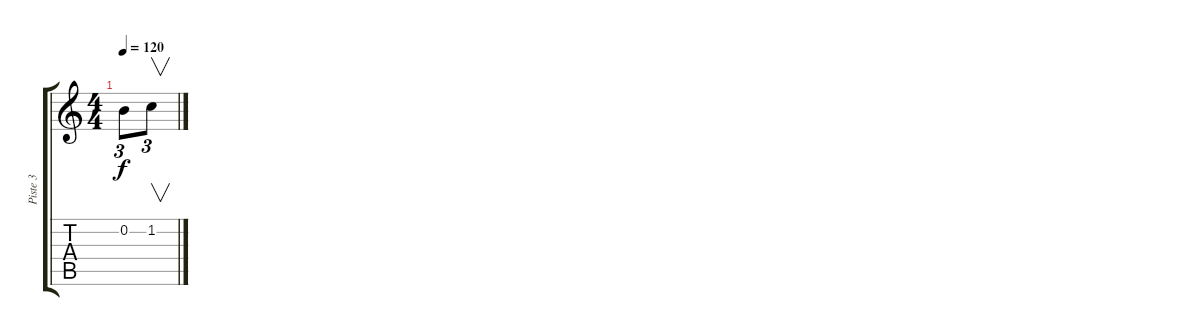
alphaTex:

\track ("Piste 3" "Piste 3") {instrument acousticguitarnylon}
\staff {score tabs}
\tuning (E4 B3 G3 D3 A2 E2) {hide}
\ts (4 4)
\tempo 120
\clef g2
\ks c
0.2.8{tu (3 2) dy f} 1.2.8{v tu (3 2)}
